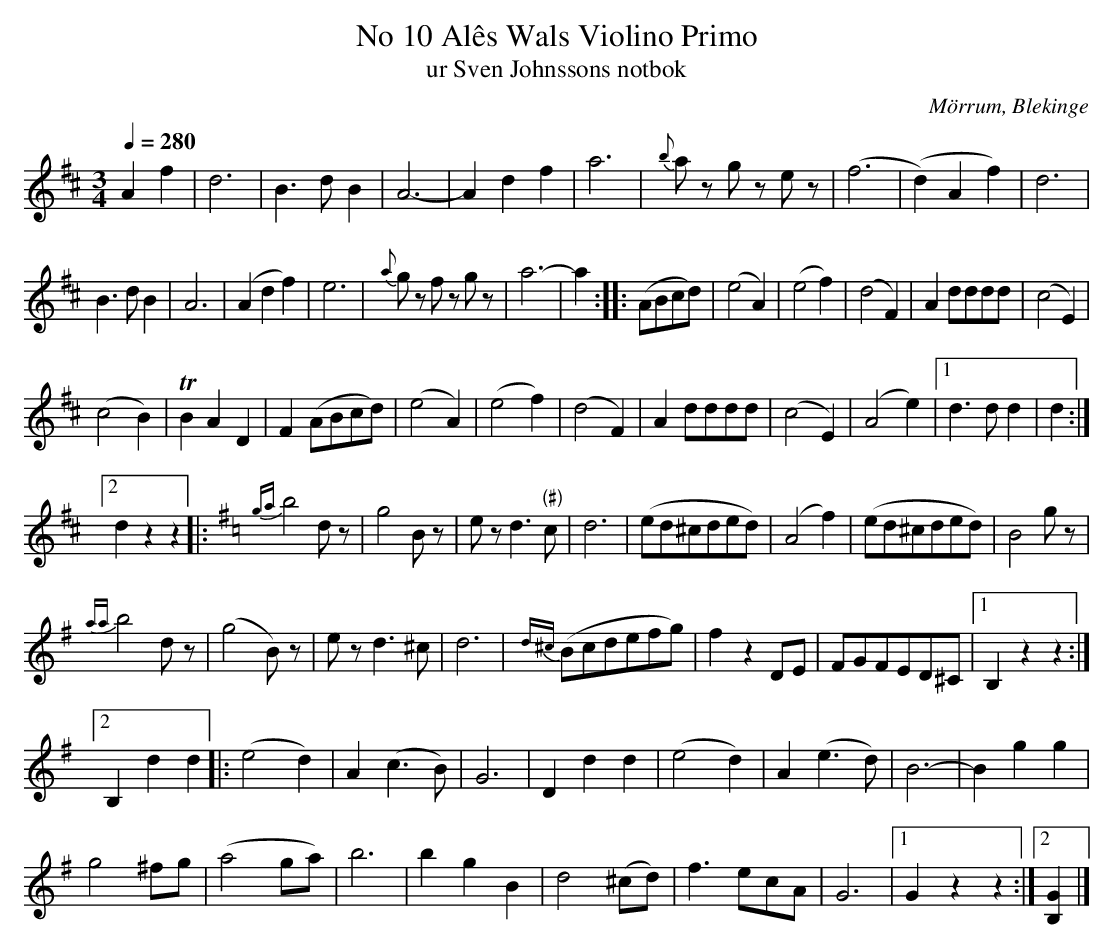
X:1
T:No 10 Alês Wals Violino Primo
T:ur Sven Johnssons notbok
L:1/8
M:3/4
O:Mörrum, Blekinge
Q:1/4=280
K:D
A2 f2 | d6 | B3d B2 | A6- | A2 d2 f2 | a6 |  {b}a z g z e z | (f6 | (d2) A2 f2) | d6 |
B3d B2 | A6 | (A2 d2 f2) | e6 | {a}g z f z g z | a6- | a2 :: (ABcd) | (e4 A2) | (e4 f2) | (d4 F2) | A2 dddd | (c4 E2) |
(c4 B2) | !trill!B2 A2 D2 | F2 (ABcd) | (e4 A2) | (e4 f2) | (d4 F2) | A2 dddd | (c4 E2) | (A4 e2) |1 d3d d2 | d2 :|2
d2 z2 z2 |:[K:G] {ga}b4 d z | g4 B z | e z d3 "(#)"c | d6 | (ed^cded) | (A4 f2) | (ed^cded) | B4 g z |
{aa}b4 d z | (g4 B) z | e z d3^c | d6 | {d^c}(Bcdefg) | f2 z2 DE | FGFED^C |1 B,2 z2 z2 :|2
B,2 d2 d2 |: (e4 d2) | A2 (c3B) | G6 | D2 d2 d2 | (e4 d2) | A2 (e3d) | B6- | B2 g2 g2 |
g4 ^fg | (a4 ga) | b6 | b2 g2 B2 | d4 (^cd) | f3 ecA | G6 |1 G2 z2 z2 :|2 [GB,]2 |]
